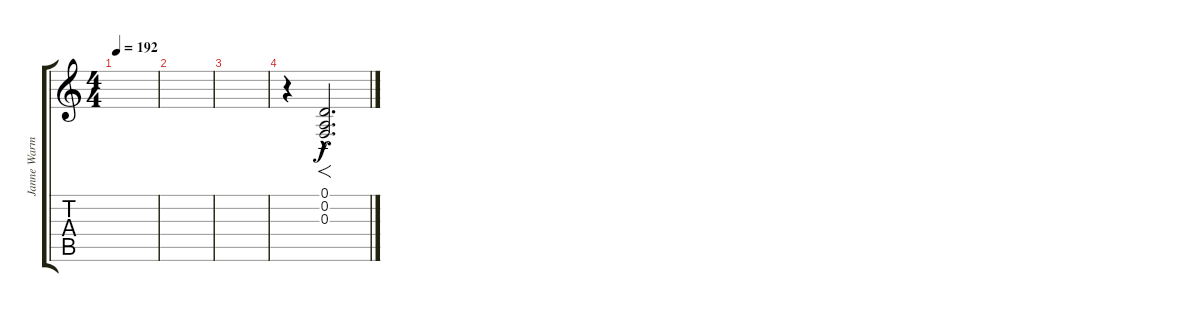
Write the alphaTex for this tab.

\track ("Janne Warman" "Janne Warm") {instrument lead2sawtooth}
\staff {score tabs}
\tuning (D4 A3 F3 C3 G2 D2) {hide}
\ts (4 4)
\tempo 192
\clef g2
\ks c
|
|
|
r.4 (0.1{hac} 0.2{hac} 0.3{hac}).2{f d}
